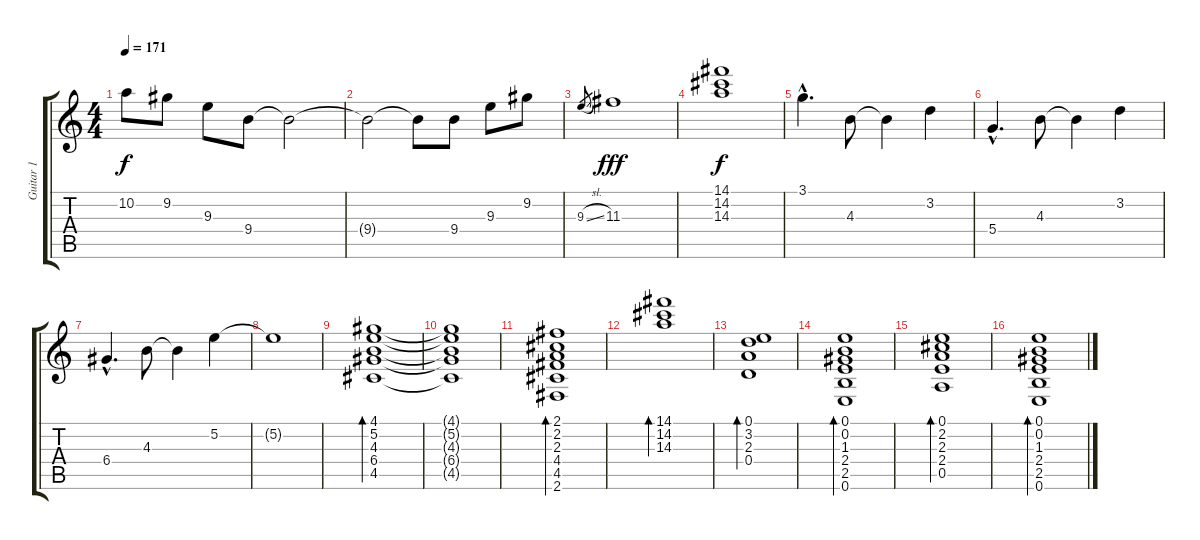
\track ("Guitar 1" "Guitar 1") {instrument electricguitarclean}
\staff {score tabs}
\tuning (E4 B3 G3 D3 A2 E2) {hide}
\ts (4 4)
\tempo 171
\clef g2
\ks c
10.2.8{dy f} 9.2.8 9.3.8 9.4.8 9.4{t}.2 |
9.4{t}.2 9.4{t}.8 9.4.8 9.3.8 9.2.8 |
9.3{sl}.8{gr} 11.3.1{dy fff} |
(14.1 14.2 14.3).1{dy f} |
3.1{hac}.4{d} 4.3.8 4.3{t}.4 3.2.4 |
5.4{hac}.4{d} 4.3.8 4.3{t}.4 3.2.4 |
6.4{hac}.4{d} 4.3.8 4.3{t}.4 5.2.4 |
5.2{t}.1 |
(4.1 5.2 4.3 6.4 4.5).1{bd 240} |
(4.1{t} 5.2{t} 4.3{t} 6.4{t} 4.5{t}).1 |
(2.1 2.2 2.3 4.4 4.5 2.6).1{bd 240} |
(14.1 14.2 14.3).1{bd 240} |
(0.1 3.2 2.3 0.4).1{bd 240} |
(0.1 0.2 1.3 2.4 2.5 0.6).1{bd 240} |
(0.1 2.2 2.3 2.4 0.5).1{bd 240} |
(0.1 0.2 1.3 2.4 2.5 0.6).1{bd 240}
